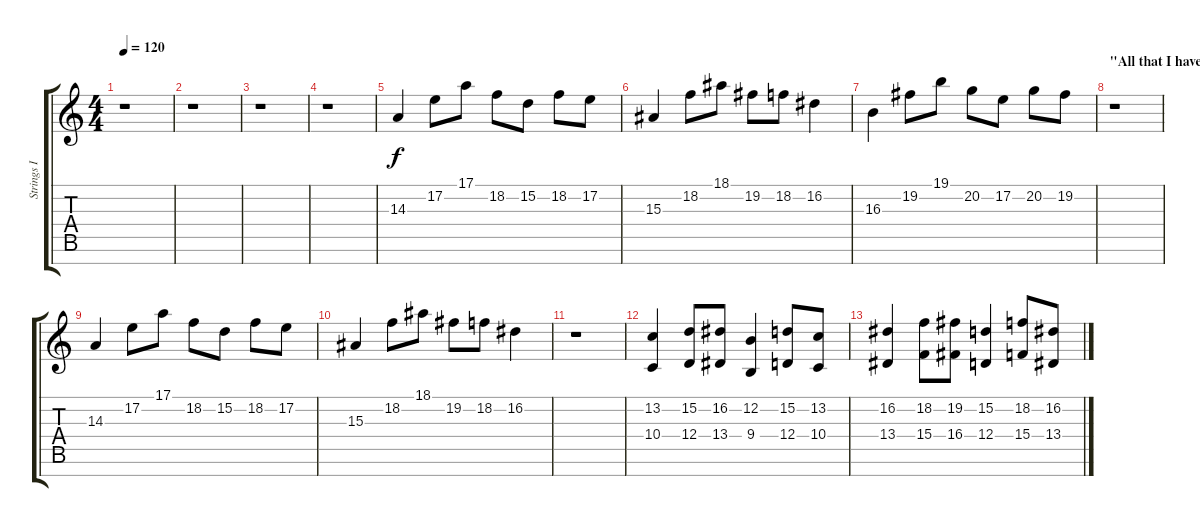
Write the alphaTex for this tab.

\track ("Strings I" "Strings I") {instrument stringensemble1}
\staff {score tabs}
\tuning (E4 B3 G3 D3 A2 E2 B1) {hide}
\ts (4 4)
\tempo 120
\clef g2
\ks c
r.1{dy f} |
r.1 |
r.1 |
r.1 |
14.3.4 17.2.8 17.1.8 18.2.8 15.2.8 18.2.8 17.2.8 |
15.3.4 18.2.8 18.1.8 19.2.8 18.2.8 16.2.4 |
16.3.4 19.2.8 19.1.8 20.2.8 17.2.8 20.2.8 19.2.8 |
\section ("" "\"All that I have already...\"")
r.1 |
14.3.4 17.2.8 17.1.8 18.2.8 15.2.8 18.2.8 17.2.8 |
15.3.4 18.2.8 18.1.8 19.2.8 18.2.8 16.2.4 |
r.1 |
(13.2 10.4).4 (15.2 12.4).8 (16.2 13.4).8 (12.2 9.4).4 (15.2 12.4).8 (13.2 10.4).8 |
(16.2 13.4).4 (18.2 15.4).8 (19.2 16.4).8 (15.2 12.4).4 (18.2 15.4).8 (16.2 13.4).8
